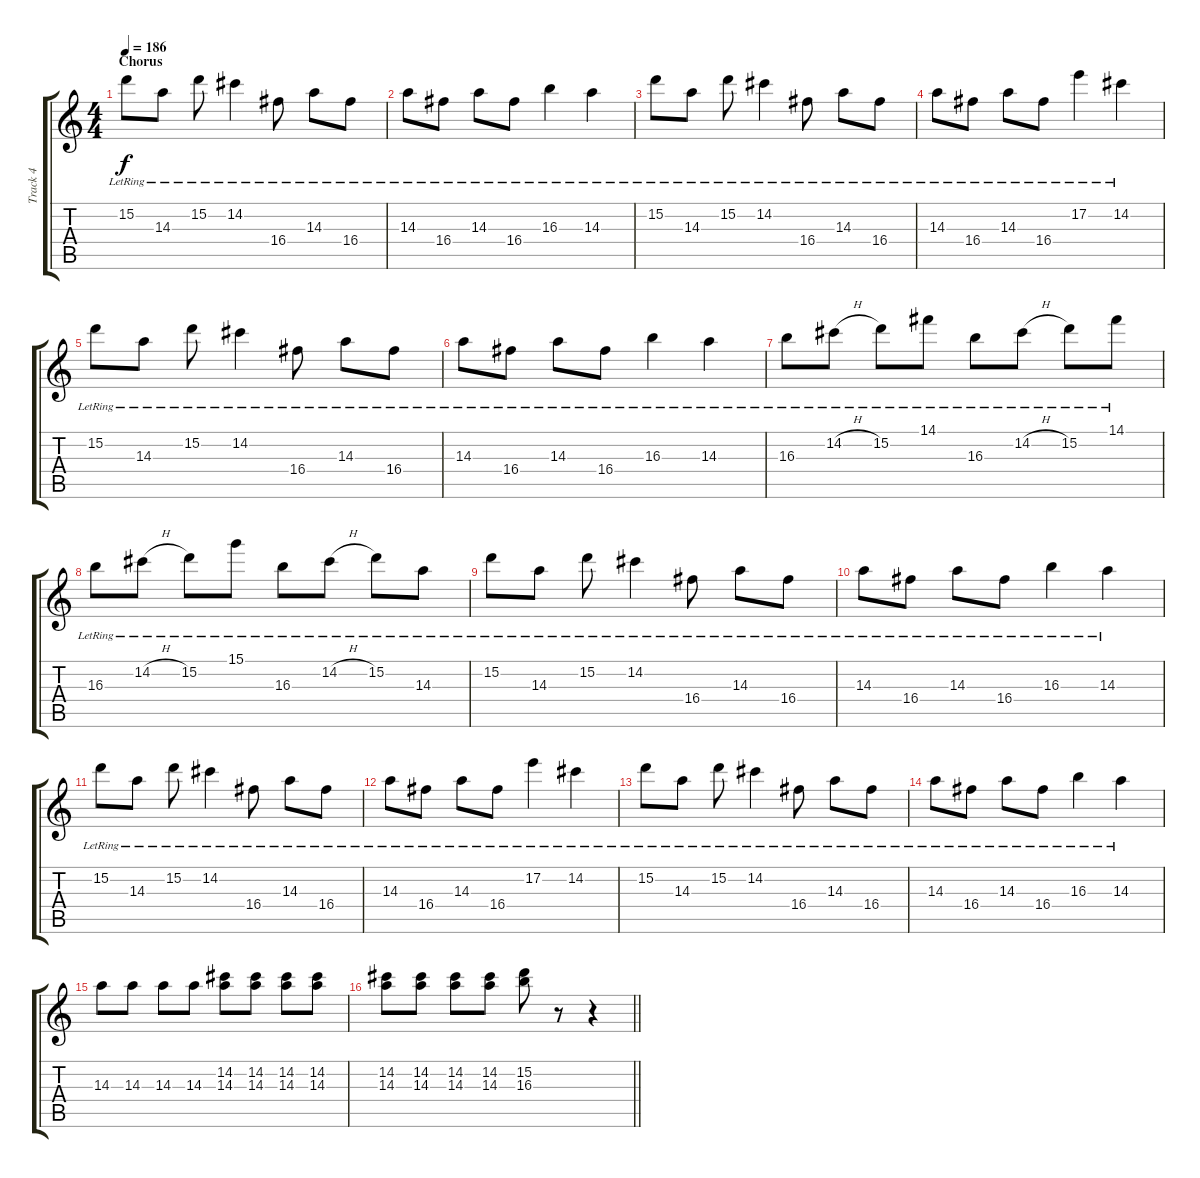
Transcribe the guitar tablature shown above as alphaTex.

\track ("Track 4" "Track 4") {instrument electricguitarclean}
\staff {score tabs}
\tuning (E4 B3 G3 D3 A2 E2) {hide}
\ts (4 4)
\section ("" "Chorus")
\tempo 186
\clef g2
\ks c
15.2{lr}.8{dy f} 14.3{lr}.8 15.2{lr}.8 14.2{lr}.4 16.4{lr}.8 14.3{lr}.8 16.4{lr}.8 |
14.3{lr}.8 16.4{lr}.8 14.3{lr}.8 16.4{lr}.8 16.3{lr}.4 14.3{lr}.4 |
15.2{lr}.8 14.3{lr}.8 15.2{lr}.8 14.2{lr}.4 16.4{lr}.8 14.3{lr}.8 16.4{lr}.8 |
14.3{lr}.8 16.4{lr}.8 14.3{lr}.8 16.4{lr}.8 17.2{lr}.4 14.2{lr}.4 |
15.2{lr}.8 14.3{lr}.8 15.2{lr}.8 14.2{lr}.4 16.4{lr}.8 14.3{lr}.8 16.4{lr}.8 |
14.3{lr}.8 16.4{lr}.8 14.3{lr}.8 16.4{lr}.8 16.3{lr}.4 14.3{lr}.4 |
16.3{lr}.8 14.2{h lr}.8 15.2{lr}.8 14.1{lr}.8 16.3{lr}.8 14.2{h lr}.8 15.2{lr}.8 14.1{lr}.8 |
16.3{lr}.8 14.2{h lr}.8 15.2{lr}.8 15.1{lr}.8 16.3{lr}.8 14.2{h lr}.8 15.2{lr}.8 14.3{lr}.8 |
15.2{lr}.8 14.3{lr}.8 15.2{lr}.8 14.2{lr}.4 16.4{lr}.8 14.3{lr}.8 16.4{lr}.8 |
14.3{lr}.8 16.4{lr}.8 14.3{lr}.8 16.4{lr}.8 16.3{lr}.4 14.3{lr}.4 |
15.2{lr}.8 14.3{lr}.8 15.2{lr}.8 14.2{lr}.4 16.4{lr}.8 14.3{lr}.8 16.4{lr}.8 |
14.3{lr}.8 16.4{lr}.8 14.3{lr}.8 16.4{lr}.8 17.2{lr}.4 14.2{lr}.4 |
15.2{lr}.8 14.3{lr}.8 15.2{lr}.8 14.2{lr}.4 16.4{lr}.8 14.3{lr}.8 16.4{lr}.8 |
14.3{lr}.8 16.4{lr}.8 14.3{lr}.8 16.4{lr}.8 16.3{lr}.4 14.3{lr}.4 |
14.3.8 14.3.8 14.3.8 14.3.8 (14.2 14.3).8 (14.2 14.3).8 (14.2 14.3).8 (14.2 14.3).8 |
\barLineRight lightlight
(14.2 14.3).8 (14.2 14.3).8 (14.2 14.3).8 (14.2 14.3).8 (15.2 16.3).8 r.8 r.4
